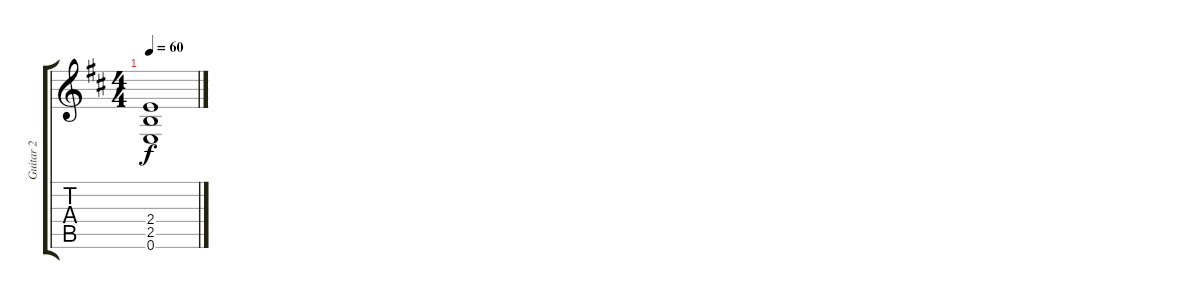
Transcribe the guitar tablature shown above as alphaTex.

\track ("Guitar 2" "Guitar 2") {instrument distortionguitar}
\staff {score tabs}
\tuning (E4 B3 G3 D3 A2 E2) {hide}
\ts (4 4)
\tempo 60
\clef g2
\ks d
(2.4{t} 2.5{t} 0.6{t}).1{dy f}
